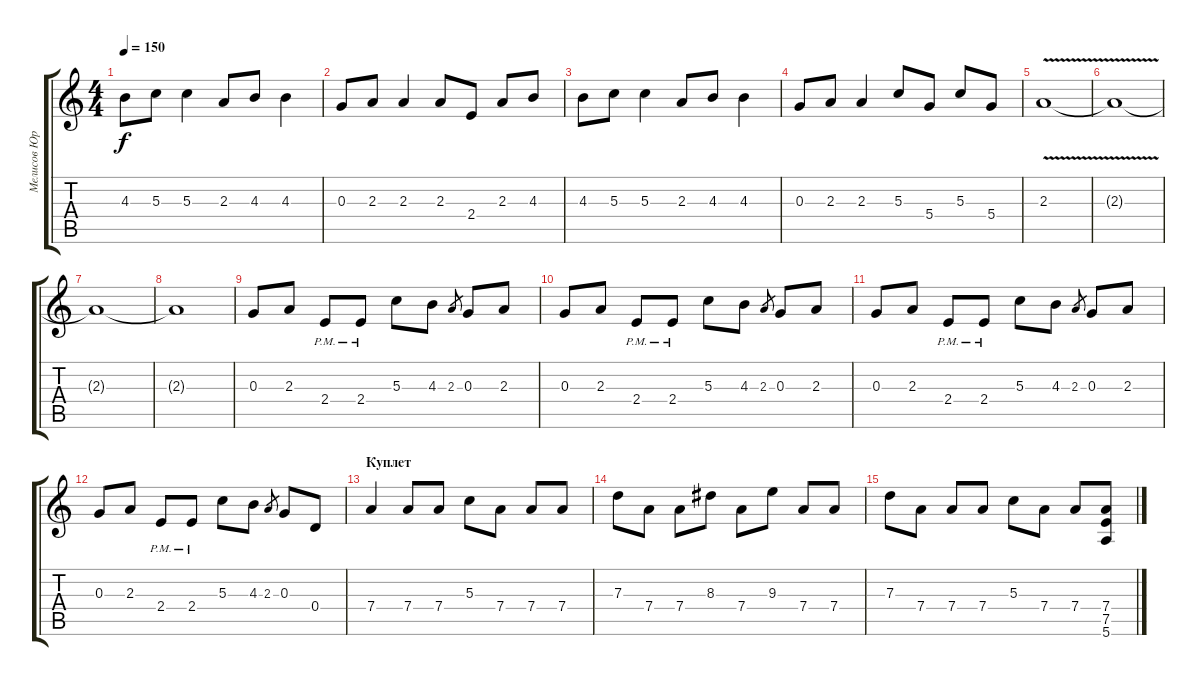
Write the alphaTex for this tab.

\track ("Мелисов Юрий" "Мелисов Юр") {instrument distortionguitar}
\staff {score tabs}
\tuning (E4 B3 G3 D3 A2 E2) {hide}
\ts (4 4)
\tempo 150
\clef g2
\ks c
4.3.8{dy f} 5.3.8 5.3.4 2.3.8 4.3.8 4.3.4 |
0.3.8 2.3.8 2.3.4 2.3.8 2.4.8 2.3.8 4.3.8 |
4.3.8 5.3.8 5.3.4 2.3.8 4.3.8 4.3.4 |
0.3.8 2.3.8 2.3.4 5.3.8 5.4.8 5.3.8 5.4.8 |
2.3{v}.1 |
2.3{t}.1 |
2.3{t}.1 |
2.3{t}.1 |
0.3.8 2.3.8 2.4{pm}.8 2.4{pm}.8 5.3.8 4.3.8 2.3.8{gr} 0.3.8 2.3.8 |
0.3.8 2.3.8 2.4{pm}.8 2.4{pm}.8 5.3.8 4.3.8 2.3.8{gr} 0.3.8 2.3.8 |
0.3.8 2.3.8 2.4{pm}.8 2.4{pm}.8 5.3.8 4.3.8 2.3.8{gr} 0.3.8 2.3.8 |
0.3.8 2.3.8 2.4{pm}.8 2.4{pm}.8 5.3.8 4.3.8 2.3.8{gr} 0.3.8 0.4.8 |
\section ("" "Куплет")
7.4.4 7.4.8 7.4.8 5.3.8 7.4.8 7.4.8 7.4.8 |
7.3.8 7.4.8 7.4.8 8.3.8 7.4.8 9.3.8 7.4.8 7.4.8 |
7.3.8 7.4.8 7.4.8 7.4.8 5.3.8 7.4.8 7.4.8 (7.4 7.5 5.6).8
